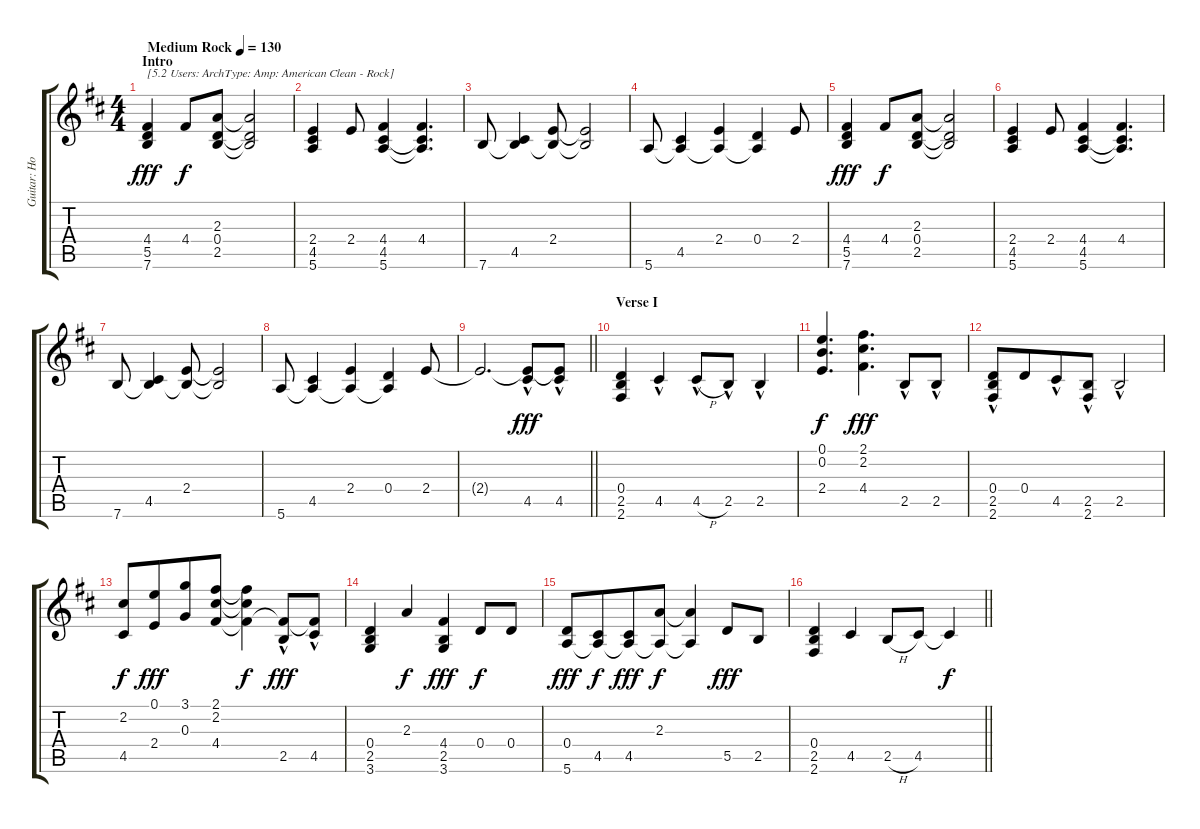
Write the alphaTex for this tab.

\track ("Guitar: Howard" "Guitar: Ho") {instrument electricguitarjazz}
\staff {score tabs}
\tuning (E4 B3 G3 D3 A2 E2) {hide}
\ts (4 4)
\section ("" "Intro")
\tempo (130 "Medium Rock")
\clef g2
\ks d
(4.4 5.5 7.6).4{txt "[5.2 Users: ArchType: Amp: American Clean - Rock]" dy fff instrument electricguitarjazz} 4.4.8{dy f} (2.3 0.4 2.5).8 (2.3{t} 0.4{t} 2.5{t}).2 |
(2.4 4.5 5.6).4 2.4.8 (4.4 4.5 5.6).4 (4.4 4.5{t} 5.6{t}).4{d} |
7.6.8 (4.5 7.6{t}).4 (2.4 7.6{t}).8 (2.4{t} 7.6{t}).2 |
5.6.8 (4.5 5.6{t}).4 (2.4 5.6{t}).4 (0.4 5.6{t}).4 2.4.8 |
(4.4 5.5 7.6).4{dy fff} 4.4.8{dy f} (2.3 0.4 2.5).8 (2.3{t} 0.4{t} 2.5{t}).2 |
(2.4 4.5 5.6).4 2.4.8 (4.4 4.5 5.6).4 (4.4 4.5{t} 5.6{t}).4{d} |
7.6.8 (4.5 7.6{t}).4 (2.4 7.6{t}).8 (2.4{t} 7.6{t}).2 |
5.6.8 (4.5 5.6{t}).4 (2.4 5.6{t}).4 (0.4 5.6{t}).4 2.4.8 |
\barLineRight lightlight
2.4{t}.2{d} (2.4{t} 4.5{hac}).8{dy fff} (2.4{t} 4.5{hac}).8 |
\section ("" "Verse I")
(0.4 2.5 2.6).4 4.5{hac}.4 4.5{h hac}.8 2.5{hac}.8 2.5{hac}.4 |
(0.1 0.2 2.4).4{d dy f} (2.1 2.2 4.4).4{d dy fff} 2.5{hac}.8 2.5{hac}.8 |
(0.4 2.5{hac} 2.6).8 0.4.8{beam merge} 4.5{hac}.8 (2.5{hac} 2.6).8 2.5{hac}.2 |
(2.2 4.5).8{dy f} (0.1 2.4).8{dy fff beam merge} (3.1 0.3).8 (2.1 2.2 4.4).8 (2.1{t} 2.2{t} 4.4{t}).4{dy f} (4.4{t} 2.5{hac}).8{dy fff} (4.4{t} 4.5{hac}).8 |
(0.4 2.5 3.6).4 2.3.4{dy f} (4.4 2.5 3.6).4{dy fff} 0.4.8{dy f} 0.4.8 |
(0.4 5.6).8{dy fff} (4.5 5.6{t}).8{dy f beam merge} (4.5 5.6{t}).8{dy fff} (2.3 5.6{t}).8{dy f} (2.3{t} 5.6{t}).4 5.5.8{dy fff} 2.5.8 |
\barLineRight lightlight
(0.4 2.5 2.6).4 4.5.4 2.5{h}.8 4.5.8 4.5{t}.4{dy f}
